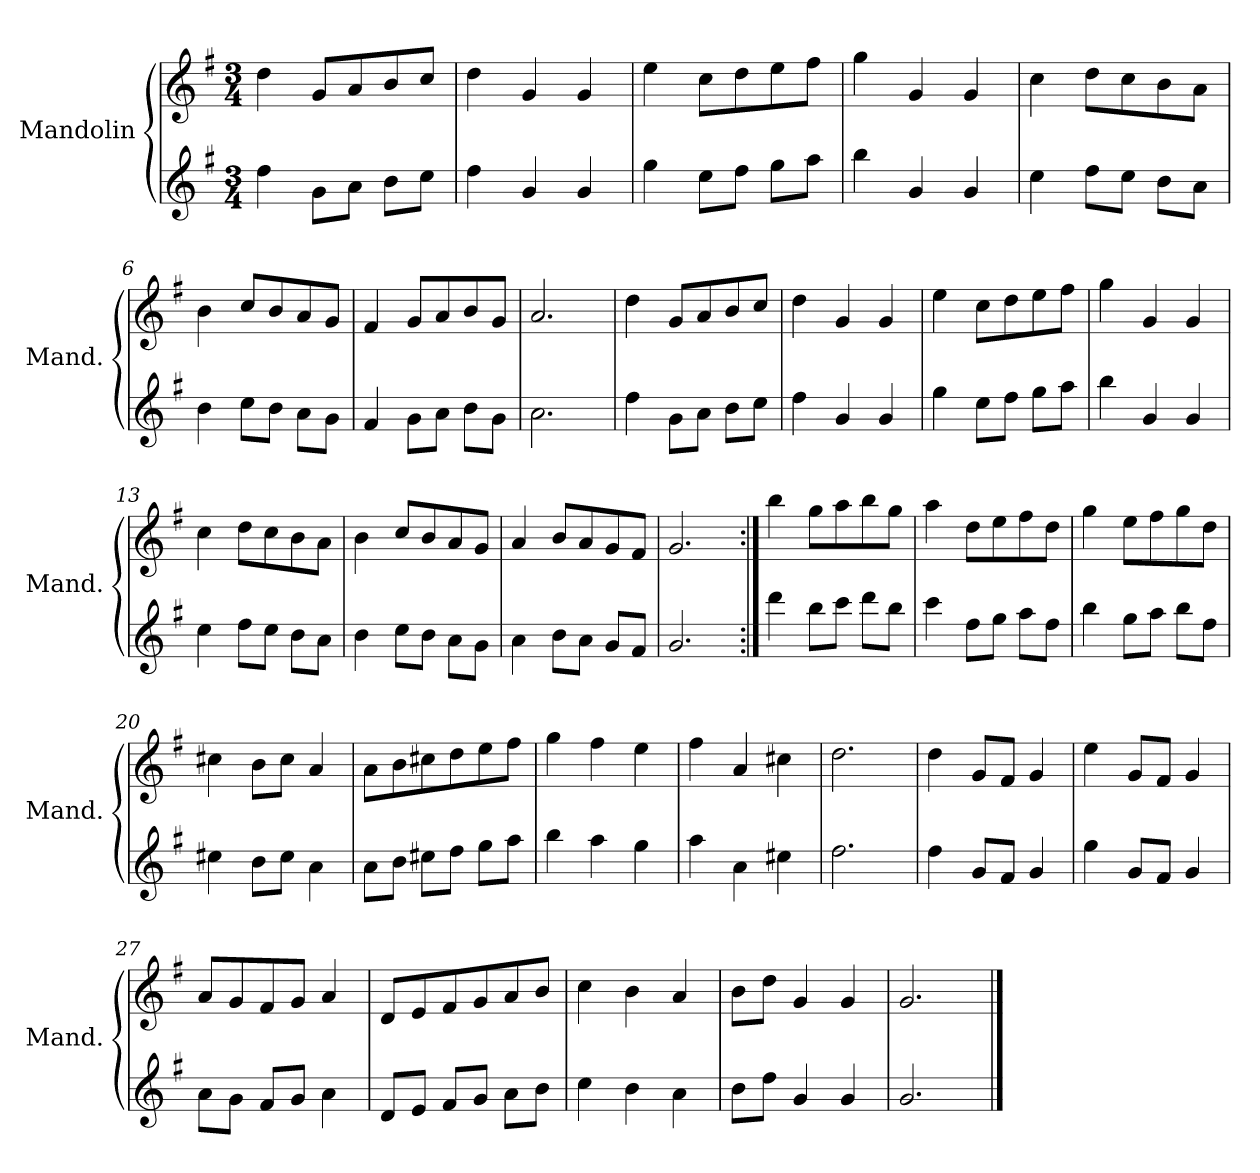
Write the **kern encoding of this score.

**kern	**kern
*part2	*part1
*staff2	*staff1
*I"Mandolin	*I"Mandolin
*I'Mand.	*I'Mand.
*stria4	*
*	*clefG2
*k[f#]	*k[f#]
*G:	*G:
*M3/4	*M3/4
=1	=1
4dd	4dd\
8gL	8g/L
8aJ	8a/
8bL	8b/
8ccJ	8cc/J
=2	=2
4dd	4dd\
4g	4g/
4g	4g/
=3	=3
4ee	4ee\
8ccL	8cc\L
8ddJ	8dd\
8eeL	8ee\
8ff#J	8ff#\J
=4	=4
4gg	4gg\
4g	4g/
4g	4g/
!!LO:LB:g=z
=5	=5
4cc	4cc\
8ddL	8dd\L
8ccJ	8cc\
8bL	8b\
8aJ	8a\J
=6	=6
4b	4b\
8ccL	8cc/L
8bJ	8b/
8aL	8a/
8gJ	8g/J
=7	=7
4f#	4f#/
8gL	8g/L
8aJ	8a/
8bL	8b/
8gJ	8g/J
=8	=8
2.a	2.a/
!!LO:LB:g=z
=9	=9
4dd	4dd\
8gL	8g/L
8aJ	8a/
8bL	8b/
8ccJ	8cc/J
=10	=10
4dd	4dd\
4g	4g/
4g	4g/
=11	=11
4ee	4ee\
8ccL	8cc\L
8ddJ	8dd\
8eeL	8ee\
8ff#J	8ff#\J
=12	=12
4gg	4gg\
4g	4g/
4g	4g/
!!LO:LB:g=z
=13	=13
4cc	4cc\
8ddL	8dd\L
8ccJ	8cc\
8bL	8b\
8aJ	8a\J
=14	=14
4b	4b\
8ccL	8cc/L
8bJ	8b/
8aL	8a/
8gJ	8g/J
=15	=15
4a	4a/
8bL	8b/L
8aJ	8a/
8gL	8g/
8f#J	8f#/J
=16	=16
2.g	2.g/
!!LO:LB:g=z
=17:|!	=17:|!
4bb	4bb\
8ggL	8gg\L
8aaJ	8aa\
8bbL	8bb\
8ggJ	8gg\J
=18	=18
4aa	4aa\
8ddL	8dd\L
8eeJ	8ee\
8ff#L	8ff#\
8ddJ	8dd\J
=19	=19
4gg	4gg\
8eeL	8ee\L
8ff#J	8ff#\
8ggL	8gg\
8ddJ	8dd\J
!!LO:PB:g=z
=20	=20
4cc#	4cc#X\
8bL	8b\L
8cc#J	8cc#\J
4a	4a/
=21	=21
8aL	8a\L
8bJ	8b\
8cc#L	8cc#X\
8ddJ	8dd\
8eeL	8ee\
8ff#J	8ff#\J
=22	=22
4gg	4gg\
4ff#	4ff#\
4ee	4ee\
=23	=23
4ff#	4ff#\
4a	4a/
4cc#	4cc#X\
!!LO:LB:g=z
=24	=24
2.dd	2.dd\
=25	=25
4dd	4dd\
8gL	8g/L
8f#J	8f#/J
4g	4g/
=26	=26
4ee	4ee\
8gL	8g/L
8f#J	8f#/J
4g	4g/
=27	=27
8aL	8a/L
8gJ	8g/
8f#L	8f#/
8gJ	8g/J
4a	4a/
!!LO:LB:g=z
=28	=28
8dL	8d/L
8eJ	8e/
8f#L	8f#/
8gJ	8g/
8aL	8a/
8bJ	8b/J
=29	=29
4cc	4cc\
4b	4b\
4a	4a/
=30	=30
8bL	8b\L
8ddJ	8dd\J
4g	4g/
4g	4g/
=31	=31
2.g	2.g/
==	==
*-	*-
